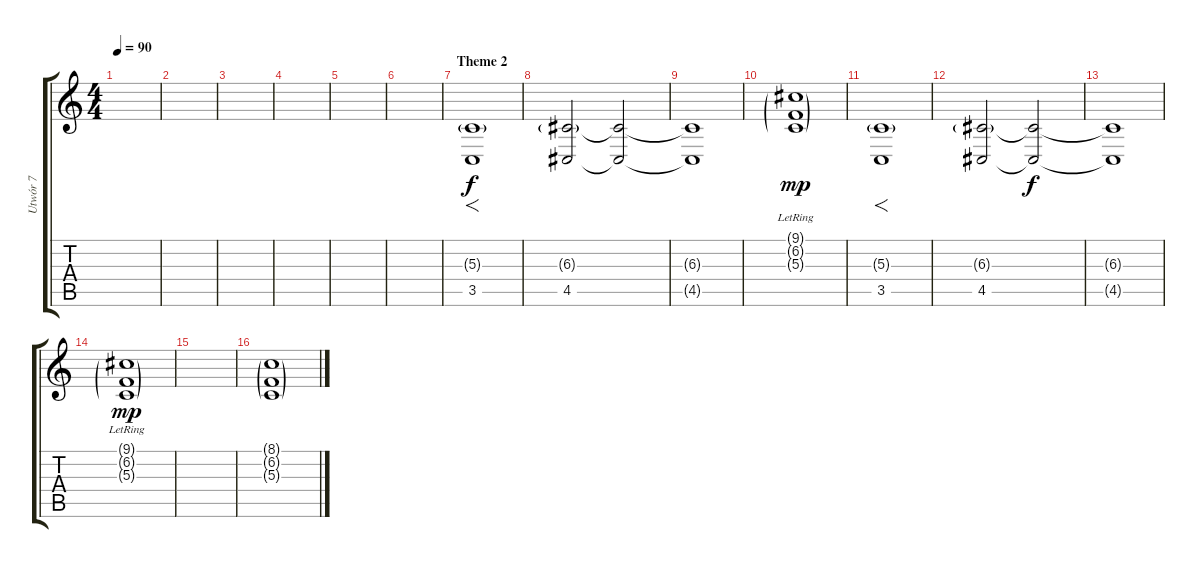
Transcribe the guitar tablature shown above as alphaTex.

\track ("Utwór 7" "Utwór 7") {instrument tuba}
\staff {score tabs}
\tuning (E4 B3 G3 D3 A2 E2) {hide}
\ts (4 4)
\tempo 90
\clef g2
\ks c
|
|
|
|
|
|
\section ("" "Theme 2")
(5.3{g} 3.5).1{f} |
(6.3{g} 4.5).2 (6.3{t} 4.5{t}).2{dy f} |
(6.3{t} 4.5{t}).1 |
(9.1{g} 6.2{g} 5.3{g lr}).1{dy mp} |
(5.3{g} 3.5).1{f} |
(6.3{g} 4.5).2 (6.3{t} 4.5{t}).2{dy f} |
(6.3{t} 4.5{t}).1 |
(9.1{g} 6.2{g} 5.3{g lr}).1{dy mp} |
|
(8.1{g} 6.2{g} 5.3{g}).1
